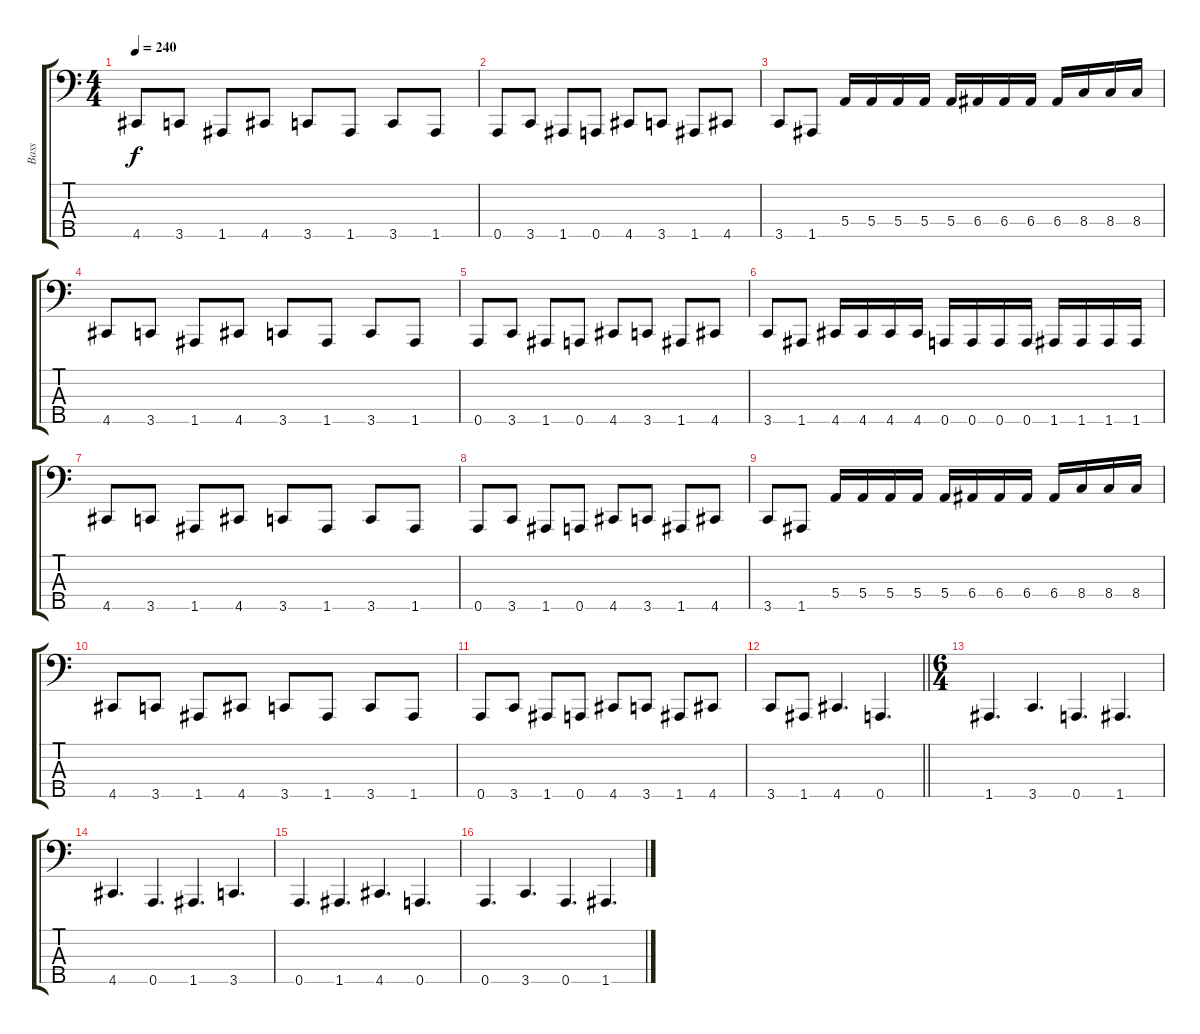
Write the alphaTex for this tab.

\track ("Bass" "Bass") {instrument electricbassfinger}
\staff {score tabs}
\tuning (G2 D2 A1 E1 A0) {hide}
\ts (4 4)
\tempo 240
\clef f4
\ks c
4.5.8{dy f} 3.5.8 1.5.8 4.5.8 3.5.8 1.5.8 3.5.8 1.5.8 |
0.5.8 3.5.8 1.5.8 0.5.8 4.5.8 3.5.8 1.5.8 4.5.8 |
3.5.8 1.5.8 5.4.16 5.4.16 5.4.16 5.4.16 5.4.16 6.4.16 6.4.16 6.4.16 6.4.16 8.4.16 8.4.16 8.4.16 |
4.5.8 3.5.8 1.5.8 4.5.8 3.5.8 1.5.8 3.5.8 1.5.8 |
0.5.8 3.5.8 1.5.8 0.5.8 4.5.8 3.5.8 1.5.8 4.5.8 |
3.5.8 1.5.8 4.5.16 4.5.16 4.5.16 4.5.16 0.5.16 0.5.16 0.5.16 0.5.16 1.5.16 1.5.16 1.5.16 1.5.16 |
4.5.8 3.5.8 1.5.8 4.5.8 3.5.8 1.5.8 3.5.8 1.5.8 |
0.5.8 3.5.8 1.5.8 0.5.8 4.5.8 3.5.8 1.5.8 4.5.8 |
3.5.8 1.5.8 5.4.16 5.4.16 5.4.16 5.4.16 5.4.16 6.4.16 6.4.16 6.4.16 6.4.16 8.4.16 8.4.16 8.4.16 |
4.5.8 3.5.8 1.5.8 4.5.8 3.5.8 1.5.8 3.5.8 1.5.8 |
0.5.8 3.5.8 1.5.8 0.5.8 4.5.8 3.5.8 1.5.8 4.5.8 |
\barLineRight lightlight
3.5.8 1.5.8 4.5.4{d} 0.5.4{d} |
\ts (6 4)
\section ("" "")
1.5.4{d} 3.5.4{d} 0.5.4{d} 1.5.4{d} |
4.5.4{d} 0.5.4{d} 1.5.4{d} 3.5.4{d} |
0.5.4{d} 1.5.4{d} 4.5.4{d} 0.5.4{d} |
0.5.4{d} 3.5.4{d} 0.5.4{d} 1.5.4{d}
